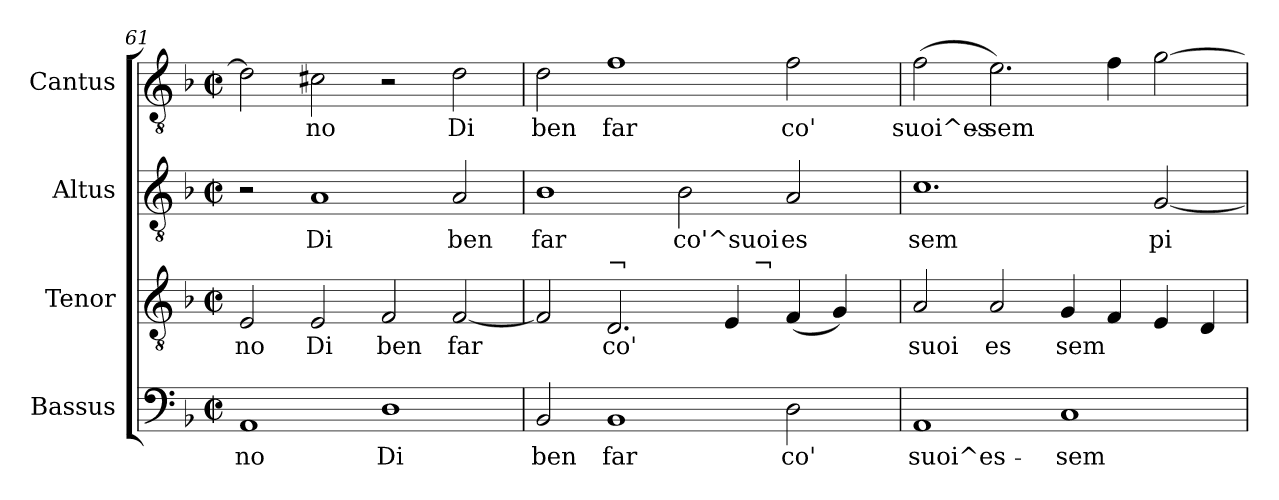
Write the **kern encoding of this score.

**kern	**text	**kern	**text	**kern	**text	**kern	**text
*part4	*part4	*part3	*part3	*part2	*part2	*part1	*part1
*staff4	*staff4	*staff3	*staff3	*staff2	*staff2	*staff1	*staff1
*I"Bassus	*	*I"Tenor	*	*I"Altus	*	*I"Cantus	*
*I'Bassus	*	*I'Tenor	*	*I'Altus	*	*I'Cantus	*
*clefF4	*	*clefGv2	*	*clefGv2	*	*clefGv2	*
*k[b-]	*	*k[b-]	*	*k[b-]	*	*k[b-]	*
*F:	*	*F:	*	*F:	*	*F:	*
*M2/2	*	*M2/2	*	*M2/2	*	*M2/2	*
*met(c|)	*	*met(c|)	*	*met(c|)	*	*met(c|)	*
=61	=61	=61	=61	=61	=61	=61	=61
!	!LO:LY:b:cj	!	!LO:LY:b:cj	!	!	!	!LO:LY:b:cj
1AA	-no	2E/	no	2r	.	2d\]	--
!	!	!	!LO:LY:b:cj	!	!LO:LY:b:cj	!	!LO:LY:b:cj
.	.	2E/	Di	1A	Di	2c#X\	-no
!	!LO:LY:b:cj	!	!LO:LY:b:cj	!	!	!	!
1D	Di	2F/	ben	.	.	2r	.
!	!	!	!LO:LY:b:cj	!	!LO:LY:b:cj	!	!LO:LY:b:cj
.	.	[<2F/	far	2A/	ben	2d\	Di
=62	=62	=62	=62	=62	=62	=62	=62
!	!LO:LY:b:cj	!	!LO:LY:b:cj	!	!LO:LY:b:cj	!	!LO:LY:b:cj
*	*	*^	*	*	*	*	*
2BB-/	ben	2F/]	1ryy	.	1B-	far	2d\	ben
!	!	!LO:TX:a:t=¬	!	!	!	!	!	!
!	!LO:LY:b:cj	!	!	!LO:LY:b:cj	!	!	!	!LO:LY:b:cj
1BB-	far	2.D/	.	co'	.	.	1f	far
!	!	!	!	!	!	!LO:LY:b:cj	!	!
.	.	.	4ryy	.	2B-\	co'^suoi	.	.
!	!	!	!	!LO:LY:b:cj	!	!	!	!
.	.	4E/	16..ryy	.	.	.	.	.
!	!	!	!LO:TX:a:t=¬	!	!	!	!	!
.	.	.	2ryy	.	.	.	.	.
!	!LO:LY:b:cj	!	!	!LO:LY:b:cj	!	!LO:LY:b:cj	!	!LO:LY:b:cj
2D\	co'	(>4F/	.	.	2A/	es	2f\	co'
!	!	!	!	!LO:LY:b:cj	!	!	!	!
.	.	4G/)	.	.	.	.	.	.
.	.	.	8ryy	.	.	.	.	.
.	.	.	64ryy	.	.	.	.	.
=63	=63	=63	=63	=63	=63	=63	=63	=63
!	!LO:LY:b:cj	!	!	!LO:LY:b:cj	!	!LO:LY:b:cj	!	!LO:LY:b:cj
*	*	*v	*v	*	*	*	*	*
1AA	suoi^es-	2A/	suoi	1.c	sem	(<2f\	suoi^es-
!	!	!	!LO:LY:b:cj	!	!	!	!LO:LY:b:cj
.	.	2A/	es	.	.	2.e\)	-sem-
!	!LO:LY:b:cj	!	!LO:LY:b:cj	!	!	!	!
1C	-sem-	4G/	sem	.	.	.	.
!	!	!	!LO:LY:b:cj	!	!	!	!LO:LY:b:cj
.	.	4F/	.	.	.	4f\	--
!	!	!	!LO:LY:b:cj	!	!LO:LY:b:cj	!	!LO:LY:b:cj
.	.	4E/	.	[<2G/	pi	[<2g\	--
!	!	!	!LO:LY:b:cj	!	!	!	!
.	.	4D/	.	.	.	.	.
=	=	=	=	=	=	=	=
*-	*-	*-	*-	*-	*-	*-	*-
